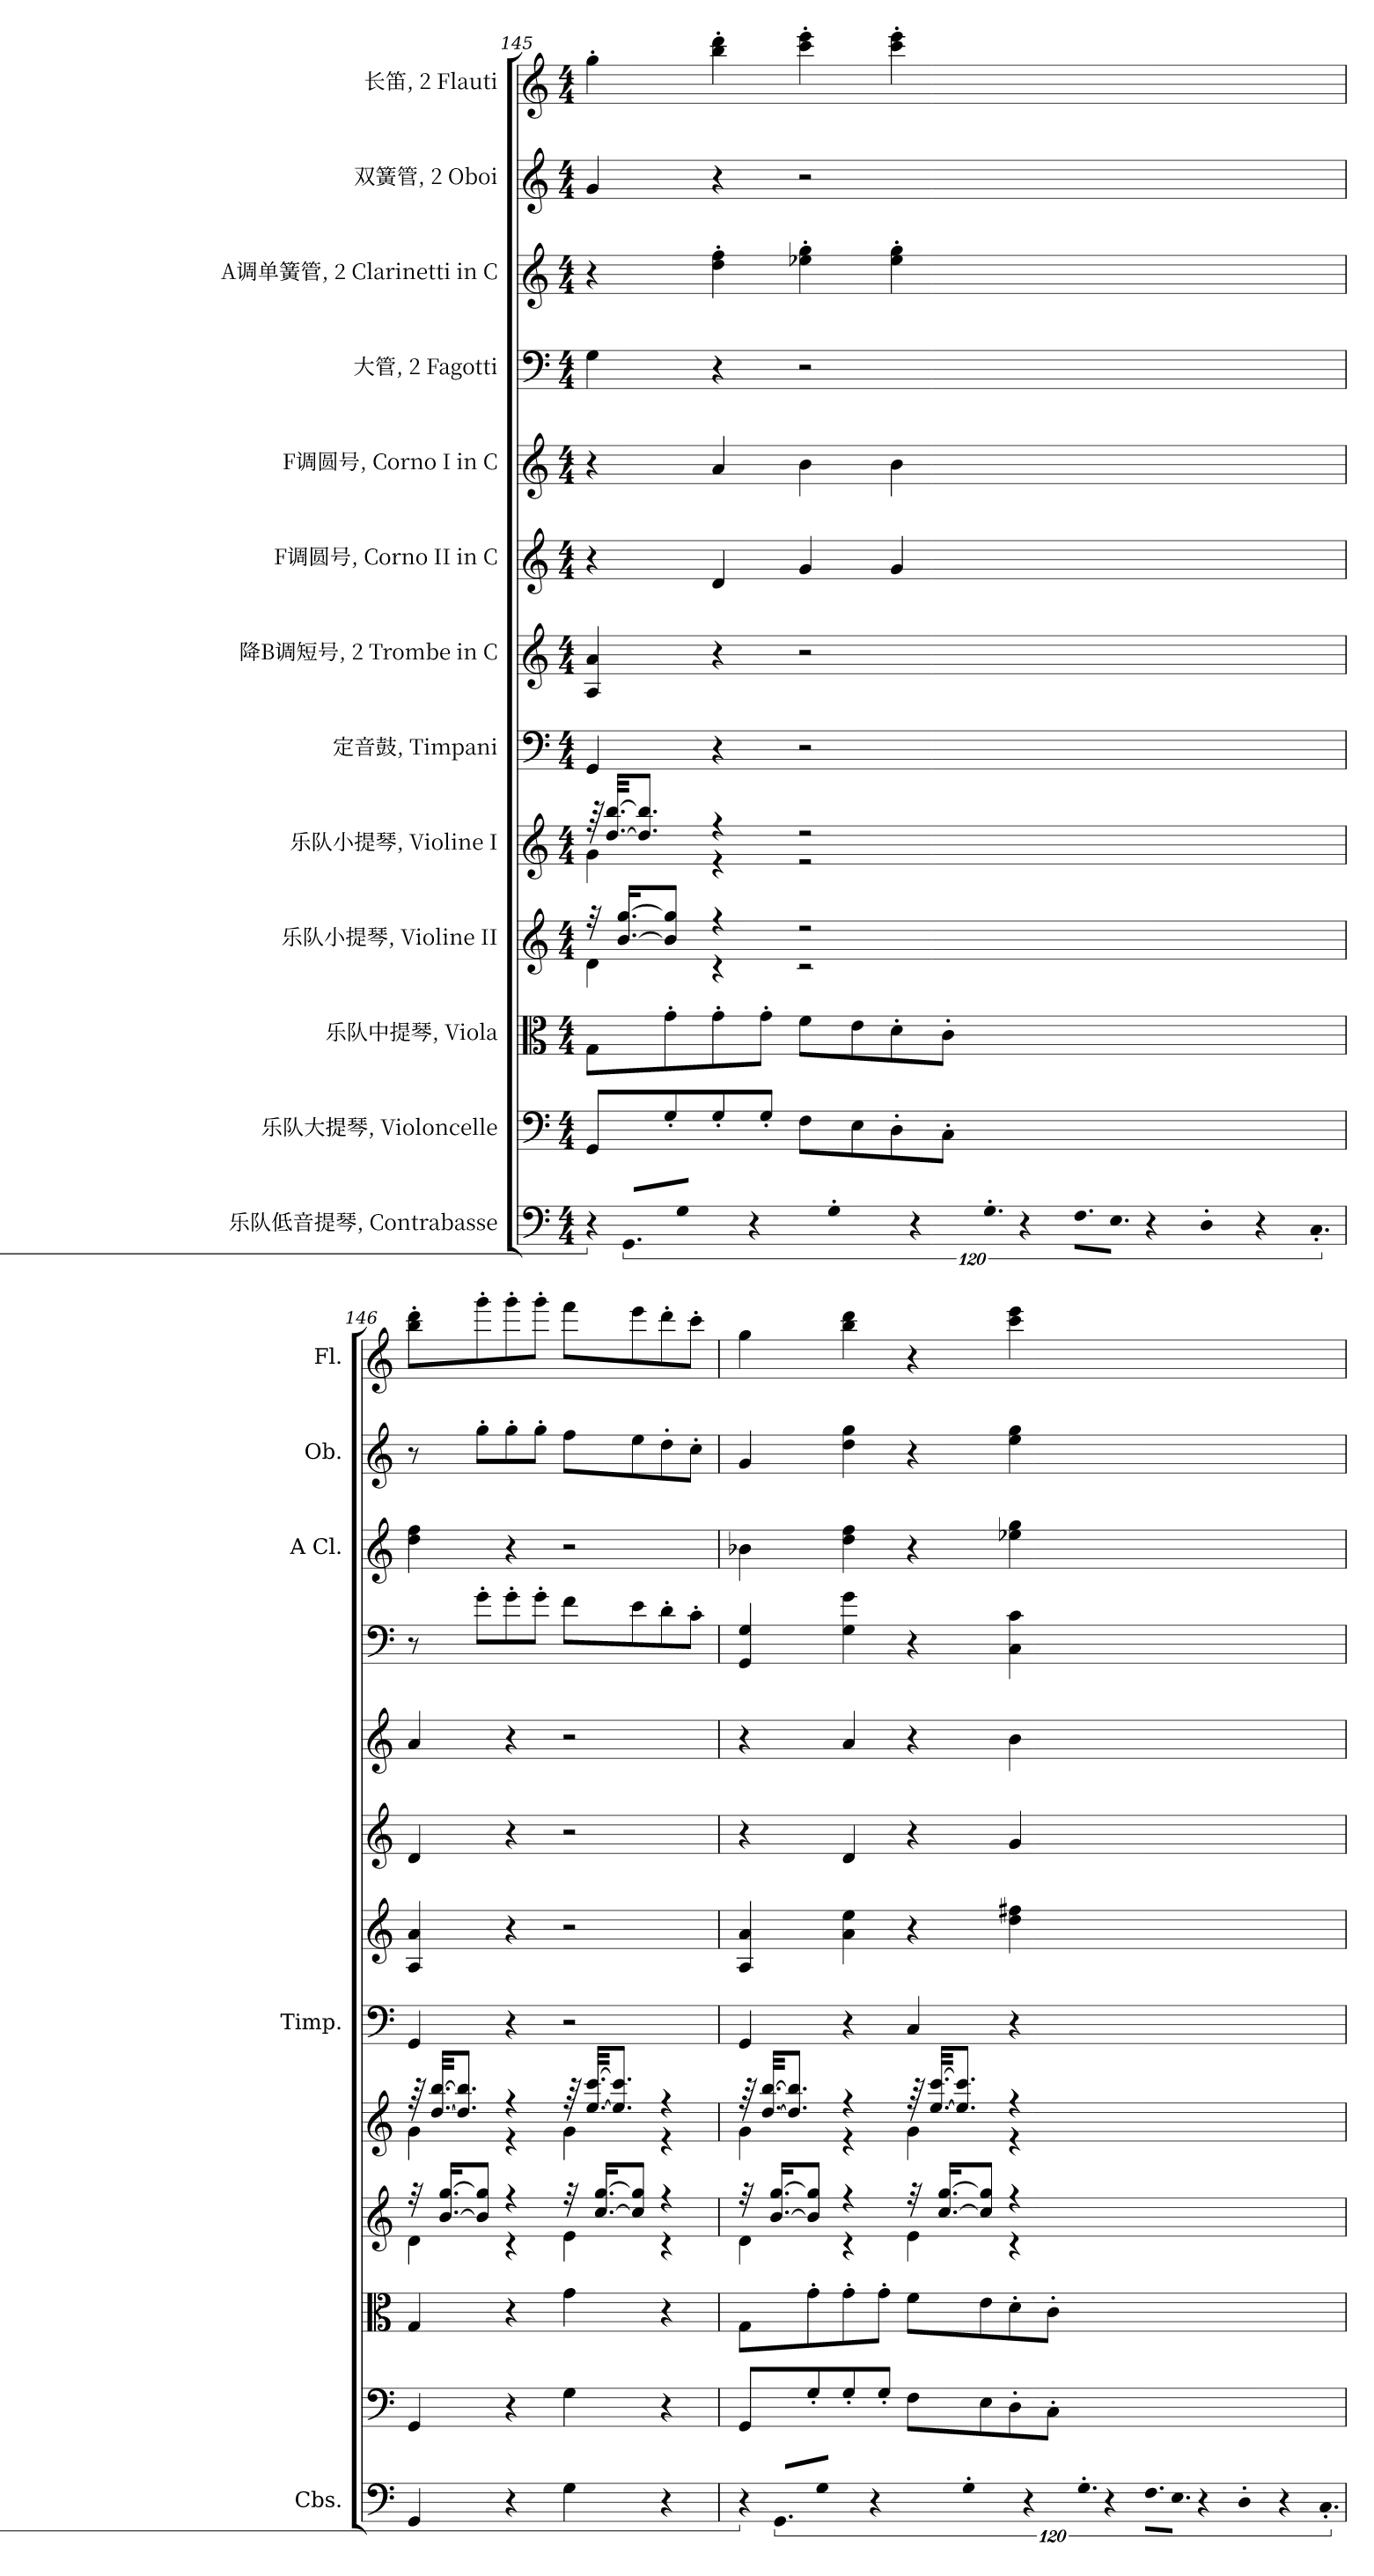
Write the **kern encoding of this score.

**kern	**kern	**kern	**kern	**kern	**kern	**kern	**kern	**kern	**kern	**kern	**kern	**kern
*part13	*part12	*part11	*part10	*part9	*part8	*part7	*part6	*part5	*part4	*part3	*part2	*part1
*staff13	*staff12	*staff11	*staff10	*staff9	*staff8	*staff7	*staff6	*staff5	*staff4	*staff3	*staff2	*staff1
*I"乐队低音提琴, Contrabasse	*I"乐队大提琴, Violoncelle	*I"乐队中提琴, Viola	*I"乐队小提琴, Violine II	*I"乐队小提琴, Violine I	*I"定音鼓, Timpani	*I"降B调短号, 2 Trombe in C	*I"F调圆号, Corno II in C	*I"F调圆号, Corno I in C	*I"大管, 2 Fagotti	*I"A调单簧管, 2 Clarinetti in C	*I"双簧管, 2 Oboi	*I"长笛, 2 Flauti
*I'Cbs.	*	*	*	*	*I'Timp.	*	*	*	*	*I'A Cl.	*I'Ob.	*I'Fl.
!!LO:PB:g=z
*clefF4	*clefF4	*clefC3	*clefG2	*clefG2	*clefF4	*clefG2	*clefG2	*clefG2	*clefF4	*clefG2	*clefG2	*clefG2
*ITrd7c12	*	*	*	*	*	*ITrd1c2	*ITrd4c7	*ITrd4c7	*	*ITrd2c3	*	*
*k[]	*k[]	*k[]	*k[]	*k[]	*k[]	*k[b-e-]	*k[b-]	*k[b-]	*k[]	*k[f#c#g#]	*k[]	*k[]
*M4/4	*M4/4	*M4/4	*M4/4	*M4/4	*M4/4	*M4/4	*M4/4	*M4/4	*M4/4	*M4/4	*M4/4	*M4/4
*MM198	*MM198	*MM198	*MM198	*MM198	*MM198	*MM198	*MM198	*MM198	*MM198	*MM198	*MM198	*MM198
=145	=145	=145	=145	=145	=145	=145	=145	=145	=145	=145	=145	=145
!LO:N:vis=32	!	!	!	!	!	!	!	!	!	!	!	!
*	*	*	*^	*^	*	*	*	*	*	*	*	*
640%23r	8GG/L	8G\L	32r	4d\	64r	4g\	4GG/	4G/ 4g/	4r	4r	4G\	4r	4g/	4gg'\
.	.	.	.	.	[32.dd/ [32.bb/KKL	.	.	.	.	.	.	.	.	.
.	.	.	[16.b/ [16.gg/KL	.	.	.	.	.	.	.	.	.	.	.
!LO:N:vis=16.	!	!	!	!	!	!	!	!	!	!	!	!	!	!
960%103GGG/LL	.	.	.	.	.	.	.	.	.	.	.	.	.	.
.	.	.	.	.	8.dd/] 8.bb/]J	.	.	.	.	.	.	.	.	.
.	8G'/	8g'\	8b/] 8gg/]J	.	.	.	.	.	.	.	.	.	.	.
!LO:N:vis=16	!	!	!	!	!	!	!	!	!	!	!	!	!	!
1920%137GG/JJ	.	.	.	.	.	.	.	.	.	.	.	.	.	.
!LO:N:vis=16	!	!	!	!	!	!	!	!	!	!	!	!	!	!
1920%137r	.	.	.	.	.	.	.	.	.	.	.	.	.	.
.	8G'/	8g'\	4r	4r	4r	4r	4r	4r	4G/	4d/	4r	4b\' 4dd\'	4r	4bb\' 4ddd\'
!LO:N:vis=16	!	!	!	!	!	!	!	!	!	!	!	!	!	!
1920%137GG'\	.	.	.	.	.	.	.	.	.	.	.	.	.	.
!LO:N:vis=32	!	!	!	!	!	!	!	!	!	!	!	!	!	!
640%23r	.	.	.	.	.	.	.	.	.	.	.	.	.	.
.	8G'/J	8g'\J	.	.	.	.	.	.	.	.	.	.	.	.
!LO:N:vis=16.	!	!	!	!	!	!	!	!	!	!	!	!	!	!
960%103GG'\	.	.	.	.	.	.	.	.	.	.	.	.	.	.
*	*	*	*	*	*	*	*	*	*	*	*	*	*	*MM213
.	8F\L	8f\L	2r	2r	2r	2r	2r	2r	4c/	4e\	2r	4ccn\' 4ee\'	2r	4ccc\' 4eee\'
!LO:N:vis=32	!	!	!	!	!	!	!	!	!	!	!	!	!	!
640%23r	.	.	.	.	.	.	.	.	.	.	.	.	.	.
!LO:N:vis=16.	!	!	!	!	!	!	!	!	!	!	!	!	!	!
960%103FF\LL	.	.	.	.	.	.	.	.	.	.	.	.	.	.
.	8E\	8e\	.	.	.	.	.	.	.	.	.	.	.	.
!LO:N:vis=16.	!	!	!	!	!	!	!	!	!	!	!	!	!	!
960%103EE\JJ	.	.	.	.	.	.	.	.	.	.	.	.	.	.
.	8D'\	8d'\	.	.	.	.	.	.	4c/	4e\	.	4cc\' 4ee\'	.	4ccc\' 4eee\'
!LO:N:vis=32	!	!	!	!	!	!	!	!	!	!	!	!	!	!
640%23r	.	.	.	.	.	.	.	.	.	.	.	.	.	.
!LO:N:vis=16	!	!	!	!	!	!	!	!	!	!	!	!	!	!
1920%137DD'\	.	.	.	.	.	.	.	.	.	.	.	.	.	.
!LO:N:vis=32	!	!	!	!	!	!	!	!	!	!	!	!	!	!
640%23r	.	.	.	.	.	.	.	.	.	.	.	.	.	.
.	8C'\J	8c'\J	.	.	.	.	.	.	.	.	.	.	.	.
!LO:N:vis=16.	!	!	!	!	!	!	!	!	!	!	!	!	!	!
960%103CC'/	.	.	.	.	.	.	.	.	.	.	.	.	.	.
.	640ryy	640ryy	640ryy	640ryy	640ryy	640ryy	640ryy	640ryy	640ryy	640ryy	640ryy	640ryy	640ryy	640ryy
=146	=146	=146	=146	=146	=146	=146	=146	=146	=146	=146	=146	=146	=146	=146
*	*	*	*	*	*	*	*	*	*	*	*	*	*	*MM198
4GGG/	4GG/	4G/	32r	4d\	64r	4g\	4GG/	4G/ 4g/	4G/	4d/	8r	4b\ 4dd\	8r	8bb\' 8ddd\'L
.	.	.	.	.	[32.dd/ [32.bb/KKL	.	.	.	.	.	.	.	.	.
.	.	.	[16.b/ [16.gg/KL	.	.	.	.	.	.	.	.	.	.	.
.	.	.	.	.	8.dd/] 8.bb/]J	.	.	.	.	.	.	.	.	.
.	.	.	8b/] 8gg/]J	.	.	.	.	.	.	.	8g'\L	.	8gg'\L	8ggg'\
4r	4r	4r	4r	4r	4r	4r	4r	4r	4r	4r	8g'\	4r	8gg'\	8ggg'\
.	.	.	.	.	.	.	.	.	.	.	8g'\J	.	8gg'\J	8ggg'\J
*	*	*	*	*	*	*	*	*	*	*	*	*	*	*MM213
4GG\	4G\	4g\	32r	4e\	64r	4g\	2r	2r	2r	2r	8f\L	2r	8ff\L	8fff\L
.	.	.	.	.	[32.ee/ [32.ccc/KKL	.	.	.	.	.	.	.	.	.
.	.	.	[16.cc/ [16.gg/KL	.	.	.	.	.	.	.	.	.	.	.
.	.	.	.	.	8.ee/] 8.ccc/]J	.	.	.	.	.	.	.	.	.
.	.	.	8cc/] 8gg/]J	.	.	.	.	.	.	.	8e\	.	8ee\	8eee\
4r	4r	4r	4r	4r	4r	4r	.	.	.	.	8d'\	.	8dd'\	8ddd'\
.	.	.	.	.	.	.	.	.	.	.	8c'\J	.	8cc'\J	8ccc'\J
!!LO:PB:g=z
=147	=147	=147	=147	=147	=147	=147	=147	=147	=147	=147	=147	=147	=147	=147
*	*	*	*	*	*	*	*	*	*	*	*	*	*	*MM198
!LO:N:vis=32	!	!	!	!	!	!	!	!	!	!	!	!	!	!
640%23r	8GG/L	8G\L	32r	4d\	64r	4g\	4GG/	4G/ 4g/	4r	4r	4GG/ 4G/	4gn\	4g/	4gg\
.	.	.	.	.	[32.dd/ [32.bb/KKL	.	.	.	.	.	.	.	.	.
.	.	.	[16.b/ [16.gg/KL	.	.	.	.	.	.	.	.	.	.	.
!LO:N:vis=16.	!	!	!	!	!	!	!	!	!	!	!	!	!	!
960%103GGG/LL	.	.	.	.	.	.	.	.	.	.	.	.	.	.
.	.	.	.	.	8.dd/] 8.bb/]J	.	.	.	.	.	.	.	.	.
.	8G'/	8g'\	8b/] 8gg/]J	.	.	.	.	.	.	.	.	.	.	.
!LO:N:vis=16	!	!	!	!	!	!	!	!	!	!	!	!	!	!
1920%137GG/JJ	.	.	.	.	.	.	.	.	.	.	.	.	.	.
!LO:N:vis=16	!	!	!	!	!	!	!	!	!	!	!	!	!	!
1920%137r	.	.	.	.	.	.	.	.	.	.	.	.	.	.
.	8G'/	8g'\	4r	4r	4r	4r	4r	4g\ 4dd\	4G/	4d/	4G\ 4g\	4b\ 4dd\	4dd\ 4gg\	4bb\ 4ddd\
!LO:N:vis=16	!	!	!	!	!	!	!	!	!	!	!	!	!	!
1920%137GG'\	.	.	.	.	.	.	.	.	.	.	.	.	.	.
!LO:N:vis=32	!	!	!	!	!	!	!	!	!	!	!	!	!	!
640%23r	.	.	.	.	.	.	.	.	.	.	.	.	.	.
.	8G'/J	8g'\J	.	.	.	.	.	.	.	.	.	.	.	.
!LO:N:vis=16.	!	!	!	!	!	!	!	!	!	!	!	!	!	!
960%103GG'\	.	.	.	.	.	.	.	.	.	.	.	.	.	.
*	*	*	*	*	*	*	*	*	*	*	*	*	*	*MM213
.	8F\L	8f\L	32r	4e\	64r	4g\	4C/	4r	4r	4r	4r	4r	4r	4r
!LO:N:vis=32	!	!	!	!	!	!	!	!	!	!	!	!	!	!
640%23r	.	.	.	.	.	.	.	.	.	.	.	.	.	.
.	.	.	.	.	[32.ee/ [32.ccc/KKL	.	.	.	.	.	.	.	.	.
.	.	.	[16.cc/ [16.gg/KL	.	.	.	.	.	.	.	.	.	.	.
!LO:N:vis=16.	!	!	!	!	!	!	!	!	!	!	!	!	!	!
960%103FF\LL	.	.	.	.	.	.	.	.	.	.	.	.	.	.
.	.	.	.	.	8.ee/] 8.ccc/]J	.	.	.	.	.	.	.	.	.
.	8E\	8e\	8cc/] 8gg/]J	.	.	.	.	.	.	.	.	.	.	.
!LO:N:vis=16.	!	!	!	!	!	!	!	!	!	!	!	!	!	!
960%103EE\JJ	.	.	.	.	.	.	.	.	.	.	.	.	.	.
.	8D'\	8d'\	4r	4r	4r	4r	4r	4cc\ 4een\	4c/	4e\	4C\ 4c\	4ccn\ 4ee\	4ee\ 4gg\	4ccc\ 4eee\
!LO:N:vis=32	!	!	!	!	!	!	!	!	!	!	!	!	!	!
640%23r	.	.	.	.	.	.	.	.	.	.	.	.	.	.
!LO:N:vis=16	!	!	!	!	!	!	!	!	!	!	!	!	!	!
1920%137DD'\	.	.	.	.	.	.	.	.	.	.	.	.	.	.
!LO:N:vis=32	!	!	!	!	!	!	!	!	!	!	!	!	!	!
640%23r	.	.	.	.	.	.	.	.	.	.	.	.	.	.
.	8C'\J	8c'\J	.	.	.	.	.	.	.	.	.	.	.	.
!LO:N:vis=16.	!	!	!	!	!	!	!	!	!	!	!	!	!	!
960%103CC'/	.	.	.	.	.	.	.	.	.	.	.	.	.	.
.	640ryy	640ryy	640ryy	640ryy	640ryy	640ryy	640ryy	640ryy	640ryy	640ryy	640ryy	640ryy	640ryy	640ryy
*	*	*	*v	*v	*	*	*	*	*	*	*	*	*	*
*	*	*	*	*v	*v	*	*	*	*	*	*	*	*
=	=	=	=	=	=	=	=	=	=	=	=	=
*-	*-	*-	*-	*-	*-	*-	*-	*-	*-	*-	*-	*-
